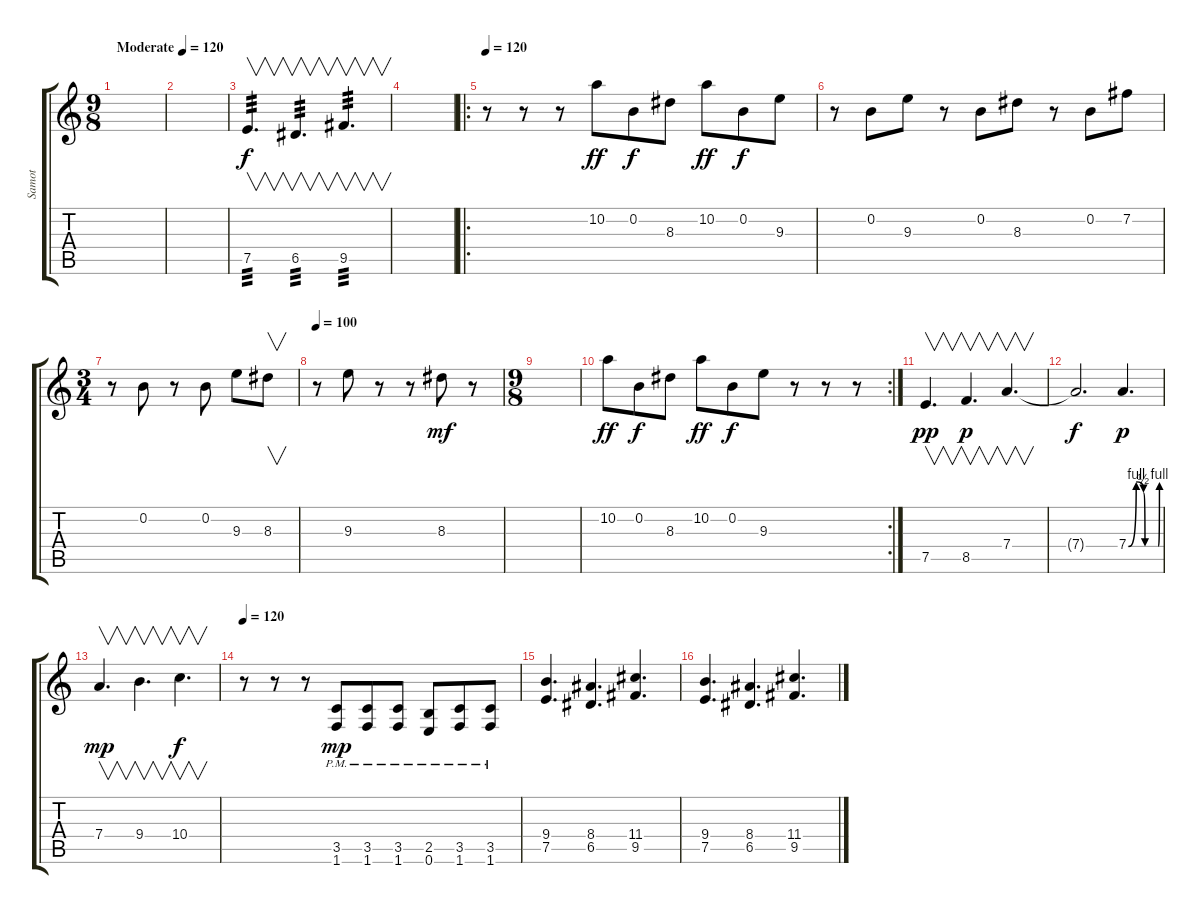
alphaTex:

\track ("Samot" "Samot") {instrument overdrivenguitar}
\staff {score tabs}
\tuning (E4 B3 G3 D3 A2 E2) {hide}
\ts (9 8)
\tempo (120 "Moderate")
\clef g2
\ks c
|
|
7.5.4{v d tp 3} 6.5.4{v d tp 3} 9.5.4{v d tp 3} |
|
\ro
\tempo 120
r.8 r.8 r.8 10.2.8{dy ff} 0.2.8{dy f} 8.3.8 10.2.8{dy ff} 0.2.8{dy f} 9.3.8 |
r.8 0.2.8 9.3.8 r.8 0.2.8 8.3.8 r.8 0.2.8 7.2.8 |
\ts (3 4)
r.8 0.2.8 r.8 0.2.8 9.3.8 8.3.8{v} |
\tempo 100
r.8 9.3.8 r.8 r.8 8.3.8{dy mf} r.8 |
\ts (9 8)
|
\rc 2
10.2.8{dy ff} 0.2.8{dy f} 8.3.8 10.2.8{dy ff} 0.2.8{dy f} 9.3.8 r.8 r.8 r.8 |
7.5.4{v d dy pp} 8.5.4{v d dy p} 7.4.4{v d} |
7.4{t}.2{d dy f} 7.4{be (custom 0 0 15 4 29 2 32 0 38 0 53 0 58 0 60 4)}.4{d dy p} |
7.4.4{v d dy mp} 9.4.4{v d} 10.4.4{v d dy f} |
\tempo 120
r.8 r.8 r.8 (3.5{pm} 1.6{pm}).8{dy mp} (3.5{pm} 1.6{pm}).8 (3.5{pm} 1.6{pm}).8 (2.5{pm} 0.6{pm}).8 (3.5{pm} 1.6{pm}).8 (3.5{pm} 1.6{pm}).8 |
(9.4 7.5).4{d} (8.4 6.5).4{d} (11.4 9.5).4{d} |
(9.4 7.5).4{d} (8.4 6.5).4{d} (11.4 9.5).4{d}
